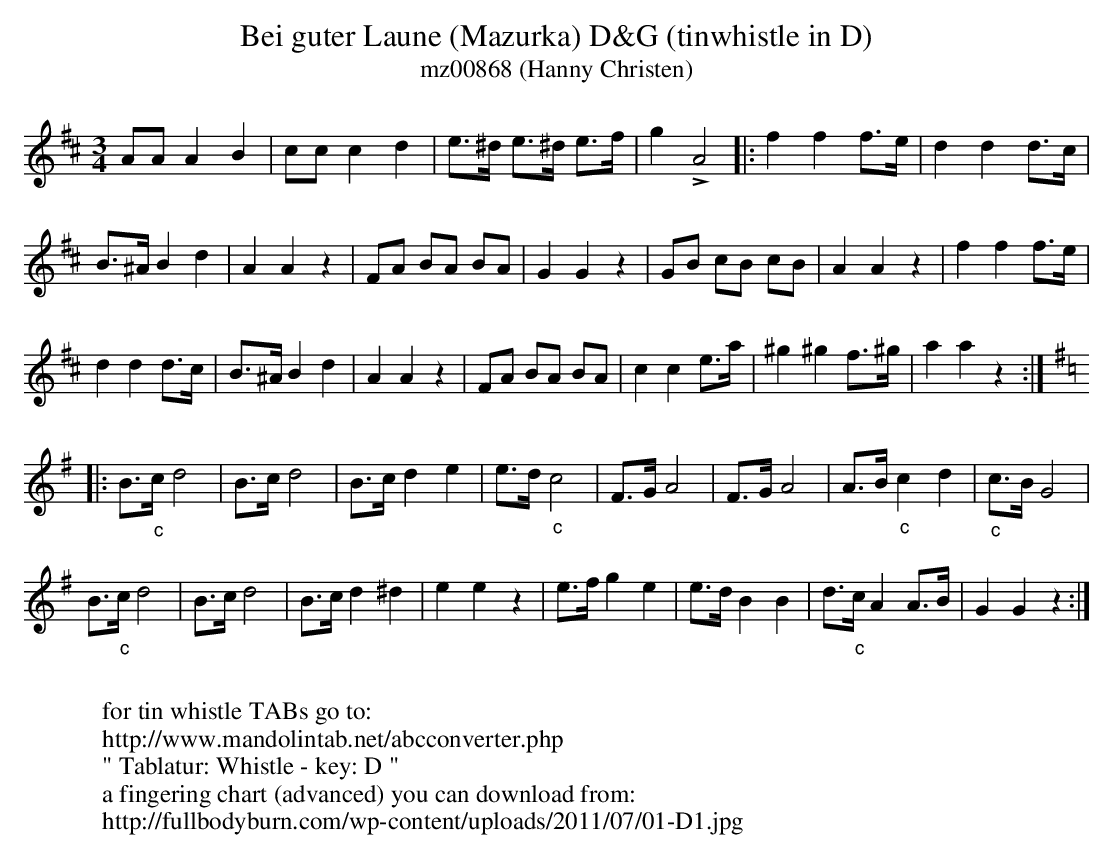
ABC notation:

X:1
T:Bei guter Laune (Mazurka) D&G (tinwhistle in D)
T: mz00868 (Hanny Christen)
M:3/4
L:1/8
K:D transpose=12
AAA2B2 | ccc2d2 | e>^d e>^d e>f | g2!>!A4 |: f2f2f>e | d2d2d>c |
B>^AB2d2 | A2A2z2 | FA BA BA | G2G2z2 | GB cB cB | A2A2z2 | \
f2f2f>e |
d2d2d>c | B>^AB2d2 | A2A2z2 | FA BA BA | c2c2e>a | \
^g2^g2f>^g | a2a2z2 :: [K:Gmaj]
B>"_c"cd4 | B>cd4 | B>cd2e2 | e>d"_c"c4 | \
F>GA4 | F>GA4 | A>B"_c"c2d2 | "_c"c>BG4 |
B>"_c"cd4 | B>cd4 | \
B>cd2^d2 | e2e2z2 | e>f g2e2 | e>dB2B2 | d>"_c"cA2A>B | G2G2z2 :|
W:
W:for tin whistle TABs go to:
W:http://www.mandolintab.net/abcconverter.php
W:" Tablatur: Whistle - key: D "
W:a fingering chart (advanced) you can download from:
W:http://fullbodyburn.com/wp-content/uploads/2011/07/01-D1.jpg
